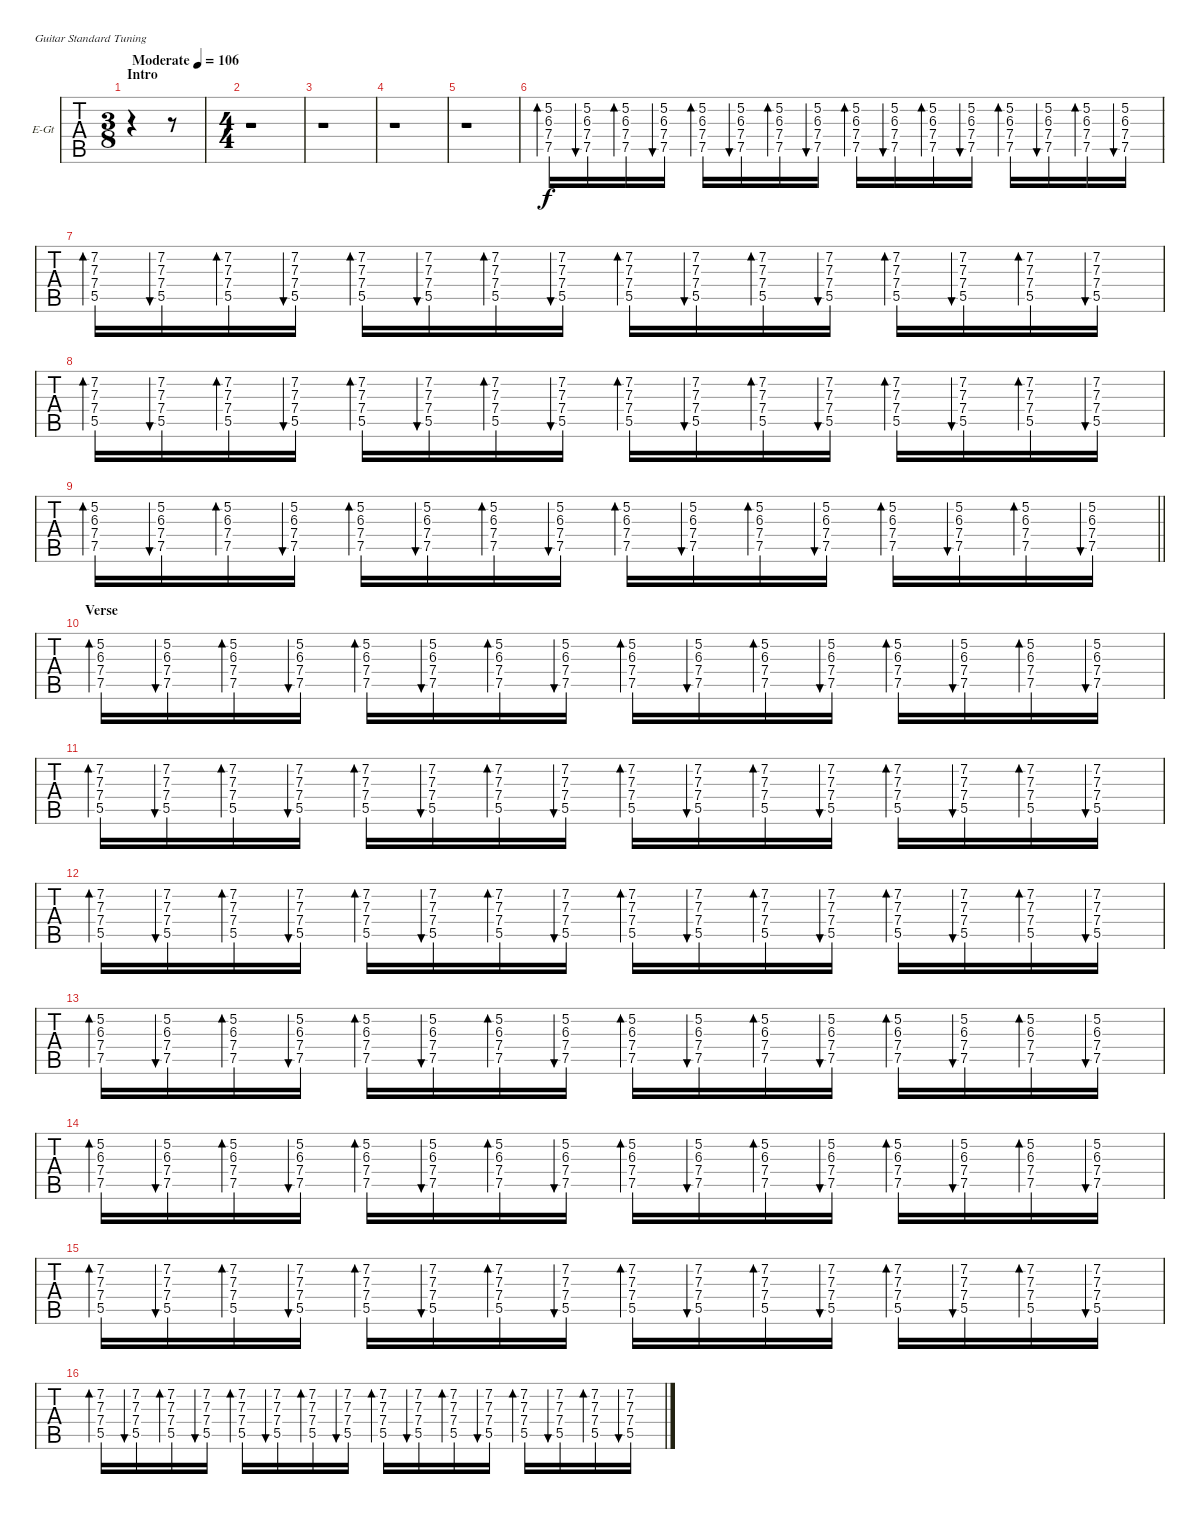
\bracketExtendMode groupsimilarinstruments
\firstSystemTrackNameOrientation horizontal
\otherSystemsTrackNameOrientation horizontal
\track ("Nick" "E-Gt") {instrument electricguitarjazz}
\staff {tabs}
\tuning (E4 B3 G3 D3 A2 E2)
\ts (3 8)
\beaming (8 3)
\section ("" "Intro")
\tempo (106 "Moderate")
\clef g2
\ks c
r.4{dy f instrument electricguitarjazz} r.8 |
\ts (4 4)
\beaming (8 2 2 2 2)
r.1 |
r.1 |
r.1 |
r.1 |
(5.2 6.3 7.4 7.5).16{bd 60} (5.2 6.3 7.4 7.5).16{bu 60} (5.2 6.3 7.4 7.5).16{bd 60} (5.2 6.3 7.4 7.5).16{bu 60} (5.2 6.3 7.4 7.5).16{bd 60} (5.2 6.3 7.4 7.5).16{bu 60} (5.2 6.3 7.4 7.5).16{bd 60} (5.2 6.3 7.4 7.5).16{bu 60} (5.2 6.3 7.4 7.5).16{bd 60} (5.2 6.3 7.4 7.5).16{bu 60} (5.2 6.3 7.4 7.5).16{bd 60} (5.2 6.3 7.4 7.5).16{bu 60} (5.2 6.3 7.4 7.5).16{bd 60} (5.2 6.3 7.4 7.5).16{bu 60} (5.2 6.3 7.4 7.5).16{bd 60} (5.2 6.3 7.4 7.5).16{bu 60} |
(7.2 7.3 7.4 5.5).16{bd 60} (7.2 7.3 7.4 5.5).16{bu 60} (7.2 7.3 7.4 5.5).16{bd 60} (7.2 7.3 7.4 5.5).16{bu 60} (7.2 7.3 7.4 5.5).16{bd 60} (7.2 7.3 7.4 5.5).16{bu 60} (7.2 7.3 7.4 5.5).16{bd 60} (7.2 7.3 7.4 5.5).16{bu 60} (7.2 7.3 7.4 5.5).16{bd 60} (7.2 7.3 7.4 5.5).16{bu 60} (7.2 7.3 7.4 5.5).16{bd 60} (7.2 7.3 7.4 5.5).16{bu 60} (7.2 7.3 7.4 5.5).16{bd 60} (7.2 7.3 7.4 5.5).16{bu 60} (7.2 7.3 7.4 5.5).16{bd 60} (7.2 7.3 7.4 5.5).16{bu 60} |
(7.2 7.3 7.4 5.5).16{bd 60} (7.2 7.3 7.4 5.5).16{bu 60} (7.2 7.3 7.4 5.5).16{bd 60} (7.2 7.3 7.4 5.5).16{bu 60} (7.2 7.3 7.4 5.5).16{bd 60} (7.2 7.3 7.4 5.5).16{bu 60} (7.2 7.3 7.4 5.5).16{bd 60} (7.2 7.3 7.4 5.5).16{bu 60} (7.2 7.3 7.4 5.5).16{bd 60} (7.2 7.3 7.4 5.5).16{bu 60} (7.2 7.3 7.4 5.5).16{bd 60} (7.2 7.3 7.4 5.5).16{bu 60} (7.2 7.3 7.4 5.5).16{bd 60} (7.2 7.3 7.4 5.5).16{bu 60} (7.2 7.3 7.4 5.5).16{bd 60} (7.2 7.3 7.4 5.5).16{bu 60} |
\barLineRight lightlight
(5.2 6.3 7.4 7.5).16{bd 60} (5.2 6.3 7.4 7.5).16{bu 60} (5.2 6.3 7.4 7.5).16{bd 60} (5.2 6.3 7.4 7.5).16{bu 60} (5.2 6.3 7.4 7.5).16{bd 60} (5.2 6.3 7.4 7.5).16{bu 60} (5.2 6.3 7.4 7.5).16{bd 60} (5.2 6.3 7.4 7.5).16{bu 60} (5.2 6.3 7.4 7.5).16{bd 60} (5.2 6.3 7.4 7.5).16{bu 60} (5.2 6.3 7.4 7.5).16{bd 60} (5.2 6.3 7.4 7.5).16{bu 60} (5.2 6.3 7.4 7.5).16{bd 60} (5.2 6.3 7.4 7.5).16{bu 60} (5.2 6.3 7.4 7.5).16{bd 60} (5.2 6.3 7.4 7.5).16{bu 60} |
\section ("" "Verse")
(5.2 6.3 7.4 7.5).16{bd 60} (5.2 6.3 7.4 7.5).16{bu 60} (5.2 6.3 7.4 7.5).16{bd 60} (5.2 6.3 7.4 7.5).16{bu 60} (5.2 6.3 7.4 7.5).16{bd 60} (5.2 6.3 7.4 7.5).16{bu 60} (5.2 6.3 7.4 7.5).16{bd 60} (5.2 6.3 7.4 7.5).16{bu 60} (5.2 6.3 7.4 7.5).16{bd 60} (5.2 6.3 7.4 7.5).16{bu 60} (5.2 6.3 7.4 7.5).16{bd 60} (5.2 6.3 7.4 7.5).16{bu 60} (5.2 6.3 7.4 7.5).16{bd 60} (5.2 6.3 7.4 7.5).16{bu 60} (5.2 6.3 7.4 7.5).16{bd 60} (5.2 6.3 7.4 7.5).16{bu 60} |
(7.2 7.3 7.4 5.5).16{bd 60} (7.2 7.3 7.4 5.5).16{bu 60} (7.2 7.3 7.4 5.5).16{bd 60} (7.2 7.3 7.4 5.5).16{bu 60} (7.2 7.3 7.4 5.5).16{bd 60} (7.2 7.3 7.4 5.5).16{bu 60} (7.2 7.3 7.4 5.5).16{bd 60} (7.2 7.3 7.4 5.5).16{bu 60} (7.2 7.3 7.4 5.5).16{bd 60} (7.2 7.3 7.4 5.5).16{bu 60} (7.2 7.3 7.4 5.5).16{bd 60} (7.2 7.3 7.4 5.5).16{bu 60} (7.2 7.3 7.4 5.5).16{bd 60} (7.2 7.3 7.4 5.5).16{bu 60} (7.2 7.3 7.4 5.5).16{bd 60} (7.2 7.3 7.4 5.5).16{bu 60} |
(7.2 7.3 7.4 5.5).16{bd 60} (7.2 7.3 7.4 5.5).16{bu 60} (7.2 7.3 7.4 5.5).16{bd 60} (7.2 7.3 7.4 5.5).16{bu 60} (7.2 7.3 7.4 5.5).16{bd 60} (7.2 7.3 7.4 5.5).16{bu 60} (7.2 7.3 7.4 5.5).16{bd 60} (7.2 7.3 7.4 5.5).16{bu 60} (7.2 7.3 7.4 5.5).16{bd 60} (7.2 7.3 7.4 5.5).16{bu 60} (7.2 7.3 7.4 5.5).16{bd 60} (7.2 7.3 7.4 5.5).16{bu 60} (7.2 7.3 7.4 5.5).16{bd 60} (7.2 7.3 7.4 5.5).16{bu 60} (7.2 7.3 7.4 5.5).16{bd 60} (7.2 7.3 7.4 5.5).16{bu 60} |
(5.2 6.3 7.4 7.5).16{bd 60} (5.2 6.3 7.4 7.5).16{bu 60} (5.2 6.3 7.4 7.5).16{bd 60} (5.2 6.3 7.4 7.5).16{bu 60} (5.2 6.3 7.4 7.5).16{bd 60} (5.2 6.3 7.4 7.5).16{bu 60} (5.2 6.3 7.4 7.5).16{bd 60} (5.2 6.3 7.4 7.5).16{bu 60} (5.2 6.3 7.4 7.5).16{bd 60} (5.2 6.3 7.4 7.5).16{bu 60} (5.2 6.3 7.4 7.5).16{bd 60} (5.2 6.3 7.4 7.5).16{bu 60} (5.2 6.3 7.4 7.5).16{bd 60} (5.2 6.3 7.4 7.5).16{bu 60} (5.2 6.3 7.4 7.5).16{bd 60} (5.2 6.3 7.4 7.5).16{bu 60} |
(5.2 6.3 7.4 7.5).16{bd 60} (5.2 6.3 7.4 7.5).16{bu 60} (5.2 6.3 7.4 7.5).16{bd 60} (5.2 6.3 7.4 7.5).16{bu 60} (5.2 6.3 7.4 7.5).16{bd 60} (5.2 6.3 7.4 7.5).16{bu 60} (5.2 6.3 7.4 7.5).16{bd 60} (5.2 6.3 7.4 7.5).16{bu 60} (5.2 6.3 7.4 7.5).16{bd 60} (5.2 6.3 7.4 7.5).16{bu 60} (5.2 6.3 7.4 7.5).16{bd 60} (5.2 6.3 7.4 7.5).16{bu 60} (5.2 6.3 7.4 7.5).16{bd 60} (5.2 6.3 7.4 7.5).16{bu 60} (5.2 6.3 7.4 7.5).16{bd 60} (5.2 6.3 7.4 7.5).16{bu 60} |
(7.2 7.3 7.4 5.5).16{bd 60} (7.2 7.3 7.4 5.5).16{bu 60} (7.2 7.3 7.4 5.5).16{bd 60} (7.2 7.3 7.4 5.5).16{bu 60} (7.2 7.3 7.4 5.5).16{bd 60} (7.2 7.3 7.4 5.5).16{bu 60} (7.2 7.3 7.4 5.5).16{bd 60} (7.2 7.3 7.4 5.5).16{bu 60} (7.2 7.3 7.4 5.5).16{bd 60} (7.2 7.3 7.4 5.5).16{bu 60} (7.2 7.3 7.4 5.5).16{bd 60} (7.2 7.3 7.4 5.5).16{bu 60} (7.2 7.3 7.4 5.5).16{bd 60} (7.2 7.3 7.4 5.5).16{bu 60} (7.2 7.3 7.4 5.5).16{bd 60} (7.2 7.3 7.4 5.5).16{bu 60} |
(7.2 7.3 7.4 5.5).16{bd 60} (7.2 7.3 7.4 5.5).16{bu 60} (7.2 7.3 7.4 5.5).16{bd 60} (7.2 7.3 7.4 5.5).16{bu 60} (7.2 7.3 7.4 5.5).16{bd 60} (7.2 7.3 7.4 5.5).16{bu 60} (7.2 7.3 7.4 5.5).16{bd 60} (7.2 7.3 7.4 5.5).16{bu 60} (7.2 7.3 7.4 5.5).16{bd 60} (7.2 7.3 7.4 5.5).16{bu 60} (7.2 7.3 7.4 5.5).16{bd 60} (7.2 7.3 7.4 5.5).16{bu 60} (7.2 7.3 7.4 5.5).16{bd 60} (7.2 7.3 7.4 5.5).16{bu 60} (7.2 7.3 7.4 5.5).16{bd 60} (7.2 7.3 7.4 5.5).16{bu 60}
